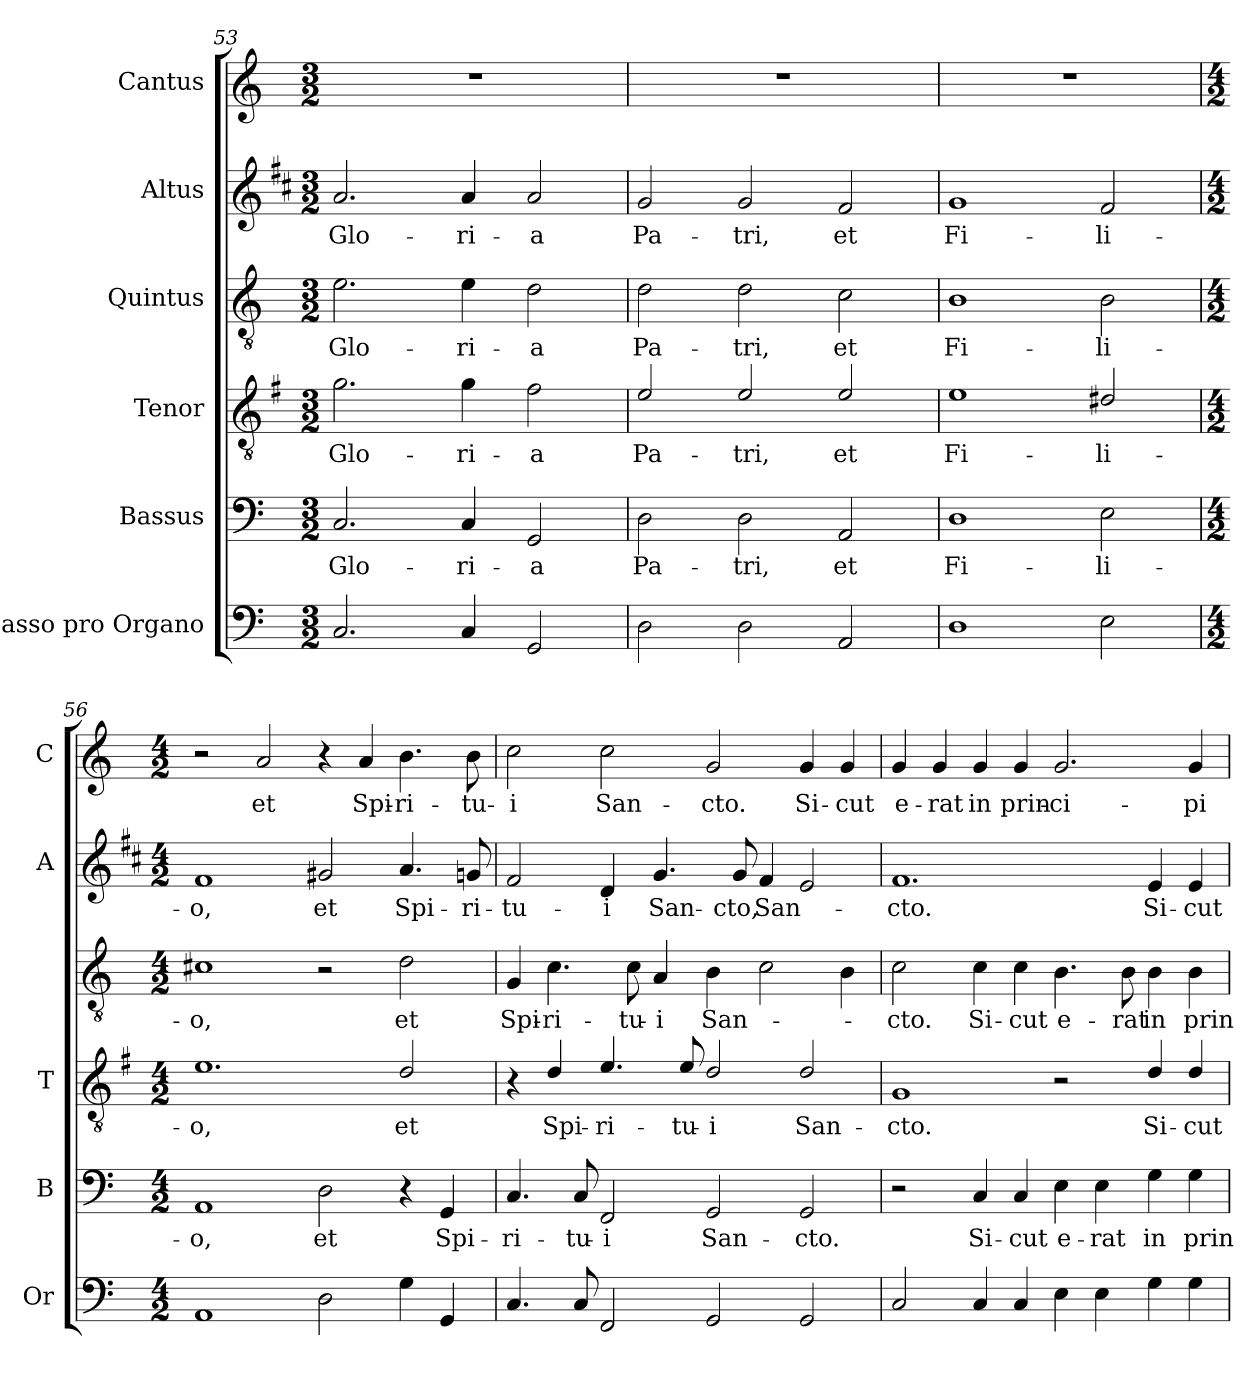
**kern	**kern	**text	**kern	**text	**kern	**text	**kern	**text	**kern	**text
*part6	*part5	*part5	*part4	*part4	*part3	*part3	*part2	*part2	*part1	*part1
*staff6	*staff5	*staff5	*staff4	*staff4	*staff3	*staff3	*staff2	*staff2	*staff1	*staff1
*I"Basso pro Organo	*I"Bassus	*	*I"Tenor	*	*I"Quintus	*	*I"Altus	*	*I"Cantus	*
*I'Or	*I'B	*	*I'T	*	*	*	*I'A	*	*I'C	*
!!LO:PB:g=z
*clefF4	*clefF4	*	*clefGv2	*	*clefGv2	*	*clefG2	*	*clefG2	*
*	*	*	*ITrd4c7	*	*	*	*ITrd1c2	*	*	*
*k[]	*k[]	*	*k[]	*	*k[]	*	*k[]	*	*k[]	*
*C:	*C:	*	*C:	*	*C:	*	*C:	*	*C:	*
*M3/2	*M3/2	*	*M3/2	*	*M3/2	*	*M3/2	*	*M3/2	*
=53	=53	=53	=53	=53	=53	=53	=53	=53	=53	=53
!	!	!LO:LY:b	!	!LO:LY:b	!	!LO:LY:b	!	!LO:LY:b	!	!
2.C/	2.C/	Glo-	2.c\	Glo-	2.e\	Glo-	2.g/	Glo-	1.r	.
!	!	!LO:LY:b	!	!LO:LY:b	!	!LO:LY:b	!	!LO:LY:b	!	!
4C/	4C/	-ri-	4c\	-ri-	4e\	-ri-	4g/	-ri-	.	.
!	!	!LO:LY:b	!	!LO:LY:b	!	!LO:LY:b	!	!LO:LY:b	!	!
2GG/	2GG/	-a	2B\	-a	2d\	-a	2g/	-a	.	.
=54	=54	=54	=54	=54	=54	=54	=54	=54	=54	=54
!	!	!LO:LY:b	!	!LO:LY:b	!	!LO:LY:b	!	!LO:LY:b	!	!
2D\	2D\	Pa-	2A/	Pa-	2d\	Pa-	2f/	Pa-	1.r	.
!	!	!LO:LY:b	!	!LO:LY:b	!	!LO:LY:b	!	!LO:LY:b	!	!
2D\	2D\	-tri,	2A/	-tri,	2d\	-tri,	2f/	-tri,	.	.
!	!	!LO:LY:b	!	!LO:LY:b	!	!LO:LY:b	!	!LO:LY:b	!	!
2AA/	2AA/	et	2A/	et	2c\	et	2e/	et	.	.
=55	=55	=55	=55	=55	=55	=55	=55	=55	=55	=55
!	!	!LO:LY:b	!	!LO:LY:b	!	!LO:LY:b	!	!LO:LY:b	!	!
1D	1D	Fi-	1A	Fi-	1B	Fi-	1f	Fi-	1.r	.
!	!	!LO:LY:b	!	!LO:LY:b	!	!LO:LY:b	!	!LO:LY:b	!	!
2E\	2E\	-li-	2G#X/	-li-	2B\	-li-	2e/	-li-	.	.
=56	=56	=56	=56	=56	=56	=56	=56	=56	=56	=56
*M4/2	*M4/2	*	*M4/2	*	*M4/2	*	*M4/2	*	*M4/2	*
!	!	!LO:LY:b	!	!LO:LY:b	!	!LO:LY:b	!	!LO:LY:b	!	!
1AA	1AA	-o,	1.A	-o,	1c#X	-o,	1e	-o,	2r	.
!	!	!	!	!	!	!	!	!	!	!LO:LY:b
.	.	.	.	.	.	.	.	.	2a/	et
!	!	!LO:LY:b	!	!	!	!	!	!LO:LY:b	!	!
2D\	2D\	et	.	.	2r	.	2f#X/	et	4r	.
!	!	!	!	!	!	!	!	!	!	!LO:LY:b
.	.	.	.	.	.	.	.	.	4a/	Spi-
!	!	!	!	!LO:LY:b	!	!LO:LY:b	!	!LO:LY:b	!	!LO:LY:b
4G\	4r	.	2G/	et	2d\	et	4.g/	Spi-	4.b\	-ri-
!	!	!LO:LY:b	!	!	!	!	!	!	!	!
4GG/	4GG/	Spi-	.	.	.	.	.	.	.	.
!	!	!	!	!	!	!	!	!LO:LY:b	!	!LO:LY:b
.	.	.	.	.	.	.	8fn/	-ri-	8b\	-tu-
!!LO:LB:g=z
=57	=57	=57	=57	=57	=57	=57	=57	=57	=57	=57
!	!	!LO:LY:b	!	!	!	!LO:LY:b	!	!LO:LY:b	!	!LO:LY:b
4.C/	4.C/	-ri-	4r	.	4G/	Spi-	2e/	-tu-	2cc\	-i
!	!	!	!	!LO:LY:b	!	!LO:LY:b	!	!	!	!
.	.	.	4G/	Spi-	4.c\	-ri-	.	.	.	.
!	!	!LO:LY:b	!	!	!	!	!	!	!	!
8C/	8C/	-tu-	.	.	.	.	.	.	.	.
!	!	!LO:LY:b	!	!LO:LY:b	!	!	!	!LO:LY:b	!	!LO:LY:b
2FF/	2FF/	-i	4.A/	-ri-	.	.	4c/	-i	2cc\	San-
!	!	!	!	!	!	!LO:LY:b	!	!	!	!
.	.	.	.	.	8c\	-tu-	.	.	.	.
!	!	!	!	!	!	!LO:LY:b	!	!LO:LY:b	!	!
.	.	.	.	.	4A/	-i	4.f/	San-	.	.
!	!	!	!	!LO:LY:b	!	!	!	!	!	!
.	.	.	8A/	-tu-	.	.	.	.	.	.
!	!	!LO:LY:b	!	!LO:LY:b	!	!LO:LY:b	!	!	!	!LO:LY:b
2GG/	2GG/	San-	2G/	-i	4B\	San-	.	.	2g/	-cto.
!	!	!	!	!	!	!	!	!LO:LY:b	!	!
.	.	.	.	.	.	.	8f/	-cto,	.	.
!	!	!	!	!	!	!	!	!LO:LY:b	!	!
.	.	.	.	.	2c\	.	4e/	San-	.	.
!	!	!LO:LY:b	!	!LO:LY:b	!	!	!	!	!	!LO:LY:b
2GG/	2GG/	-cto.	2G/	San-	.	.	2d/	.	4g/	Si-
!	!	!	!	!	!	!	!	!	!	!LO:LY:b
.	.	.	.	.	4B\	.	.	.	4g/	-cut
=58	=58	=58	=58	=58	=58	=58	=58	=58	=58	=58
!	!	!	!	!LO:LY:b	!	!LO:LY:b	!	!LO:LY:b	!	!LO:LY:b
2C/	2r	.	1C	-cto.	2c\	-cto.	1.e	-cto.	4g/	e-
!	!	!	!	!	!	!	!	!	!	!LO:LY:b
.	.	.	.	.	.	.	.	.	4g/	-rat
!	!	!LO:LY:b	!	!	!	!LO:LY:b	!	!	!	!LO:LY:b
4C/	4C/	Si-	.	.	4c\	Si-	.	.	4g/	in
!	!	!LO:LY:b	!	!	!	!LO:LY:b	!	!	!	!LO:LY:b
4C/	4C/	-cut	.	.	4c\	-cut	.	.	4g/	prin-
!	!	!LO:LY:b	!	!	!	!LO:LY:b	!	!	!	!LO:LY:b
4E\	4E\	e-	2r	.	4.B\	e-	.	.	2.g/	-ci-
!	!	!LO:LY:b	!	!	!	!	!	!	!	!
4E\	4E\	-rat	.	.	.	.	.	.	.	.
!	!	!	!	!	!	!LO:LY:b	!	!	!	!
.	.	.	.	.	8B\	-rat	.	.	.	.
!	!	!LO:LY:b	!	!LO:LY:b	!	!LO:LY:b	!	!LO:LY:b	!	!
4G\	4G\	in	4G/	Si-	4B\	in	4d/	Si-	.	.
!	!	!LO:LY:b	!	!LO:LY:b	!	!LO:LY:b	!	!LO:LY:b	!	!LO:LY:b
4G\	4G\	prin-	4G/	-cut	4B\	prin-	4d/	-cut	4g/	-pi-
=	=	=	=	=	=	=	=	=	=	=
*-	*-	*-	*-	*-	*-	*-	*-	*-	*-	*-
